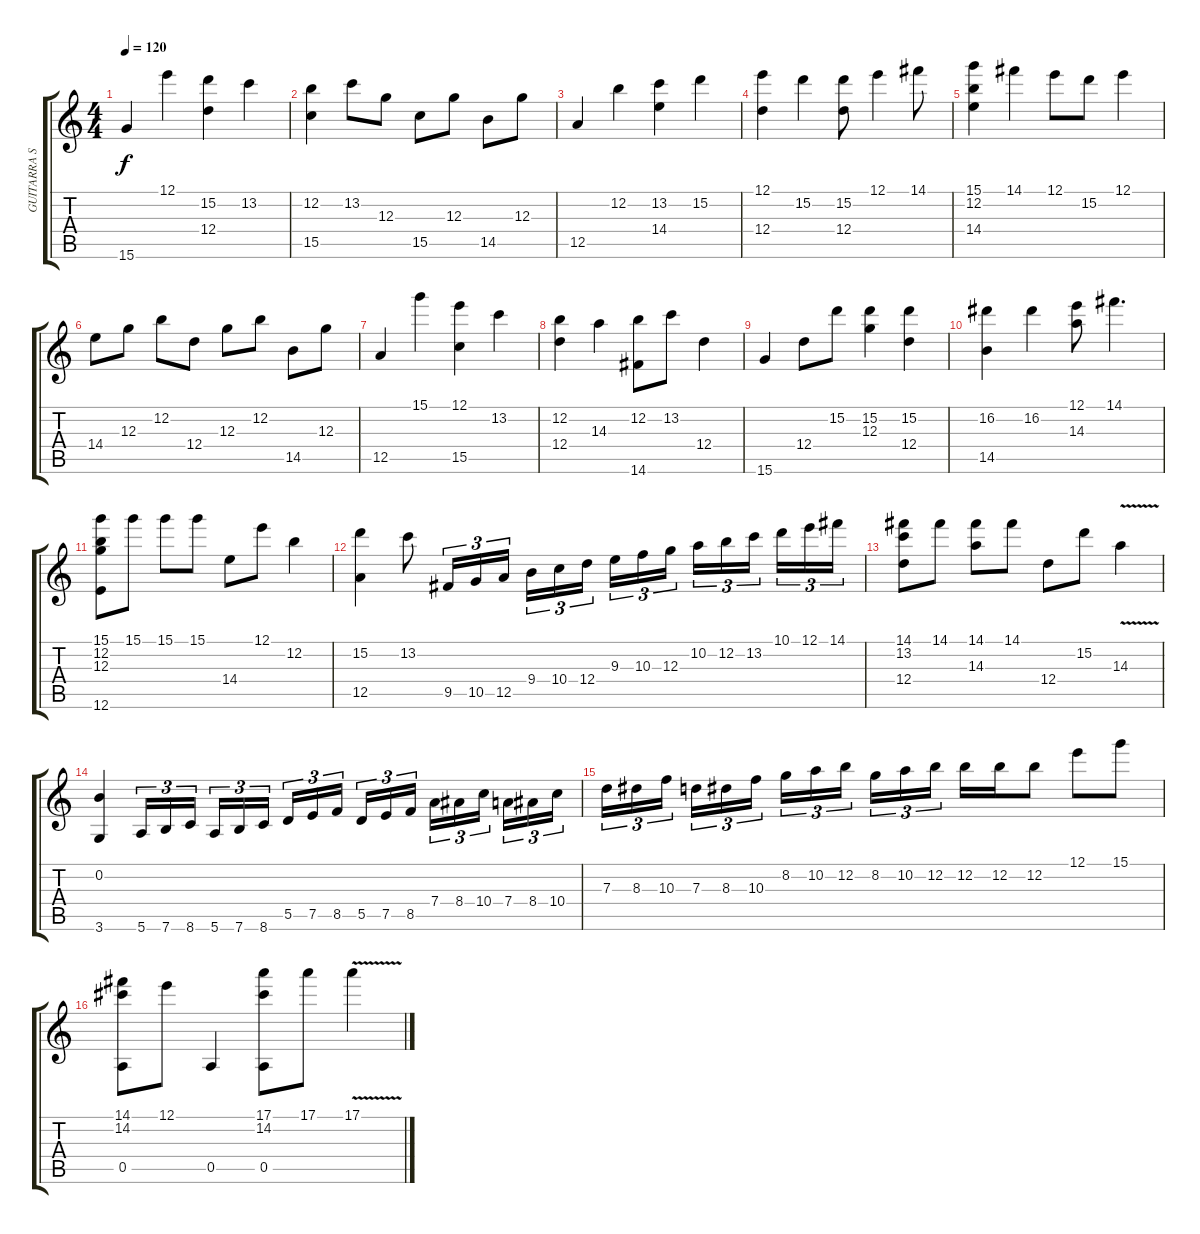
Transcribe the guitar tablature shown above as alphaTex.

\track ("GUITARRA SOLISTA" "GUITARRA S") {instrument overdrivenguitar}
\staff {score tabs}
\tuning (E4 B3 G3 D3 A2 E2) {hide}
\ts (4 4)
\tempo 120
\clef g2
\ks c
15.6.4{dy f} 12.1.4 (15.2 12.4).4 13.2.4 |
(12.2 15.5).4 13.2.8 12.3.8 15.5.8 12.3.8 14.5.8 12.3.8 |
12.5.4 12.2.4 (13.2 14.4).4 15.2.4 |
(12.1 12.4).4 15.2.4 (15.2 12.4).8 12.1.4 14.1.8 |
(15.1 12.2 14.4).4 14.1.4 12.1.8 15.2.8 12.1.4 |
14.4.8 12.3.8 12.2.8 12.4.8 12.3.8 12.2.8 14.5.8 12.3.8 |
12.5.4 15.1.4 (12.1 15.5).4 13.2.4 |
(12.2 12.4).4 14.3.4 (12.2 14.6).8 13.2.8 12.4.4 |
15.6.4 12.4.8 15.2.8 (15.2 12.3).4 (15.2 12.4).4 |
(16.2 14.5).4 16.2.4 (12.1 14.3).8 14.1.4{d} |
(15.1 12.2 12.3 12.6).8 15.1.8 15.1.8 15.1.8 14.4.8 12.1.8 12.2.4 |
(15.2 12.5).4 13.2.8 9.5.16{tu (3 2)} 10.5.16{tu (3 2)} 12.5.16{tu (3 2)} 9.4.16{tu (3 2)} 10.4.16{tu (3 2)} 12.4.16{tu (3 2) beam splitsecondary} 9.3.16{tu (3 2)} 10.3.16{tu (3 2)} 12.3.16{tu (3 2)} 10.2.16{tu (3 2)} 12.2.16{tu (3 2)} 13.2.16{tu (3 2) beam splitsecondary} 10.1.16{tu (3 2)} 12.1.16{tu (3 2)} 14.1.16{tu (3 2)} |
(14.1 13.2 12.4).8 14.1.8 (14.1 14.3).8 14.1.8 12.4.8 15.2.8 14.3{v}.4 |
(0.2 3.6).4 5.6.16{tu (3 2)} 7.6.16{tu (3 2)} 8.6.16{tu (3 2) beam splitsecondary} 5.6.16{tu (3 2)} 7.6.16{tu (3 2)} 8.6.16{tu (3 2)} 5.5.16{tu (3 2)} 7.5.16{tu (3 2)} 8.5.16{tu (3 2) beam splitsecondary} 5.5.16{tu (3 2)} 7.5.16{tu (3 2)} 8.5.16{tu (3 2)} 7.4.16{tu (3 2)} 8.4.16{tu (3 2)} 10.4.16{tu (3 2) beam splitsecondary} 7.4.16{tu (3 2)} 8.4.16{tu (3 2)} 10.4.16{tu (3 2)} |
7.3.16{tu (3 2)} 8.3.16{tu (3 2)} 10.3.16{tu (3 2) beam splitsecondary} 7.3.16{tu (3 2)} 8.3.16{tu (3 2)} 10.3.16{tu (3 2)} 8.2.16{tu (3 2)} 10.2.16{tu (3 2)} 12.2.16{tu (3 2) beam splitsecondary} 8.2.16{tu (3 2)} 10.2.16{tu (3 2)} 12.2.16{tu (3 2)} 12.2.16 12.2.16 12.2.8 12.1.8 15.1.8 |
(14.1 14.2 0.5).8 12.1.8 0.5.4 (17.1 14.2 0.5).8 17.1.8 17.1{v}.4
